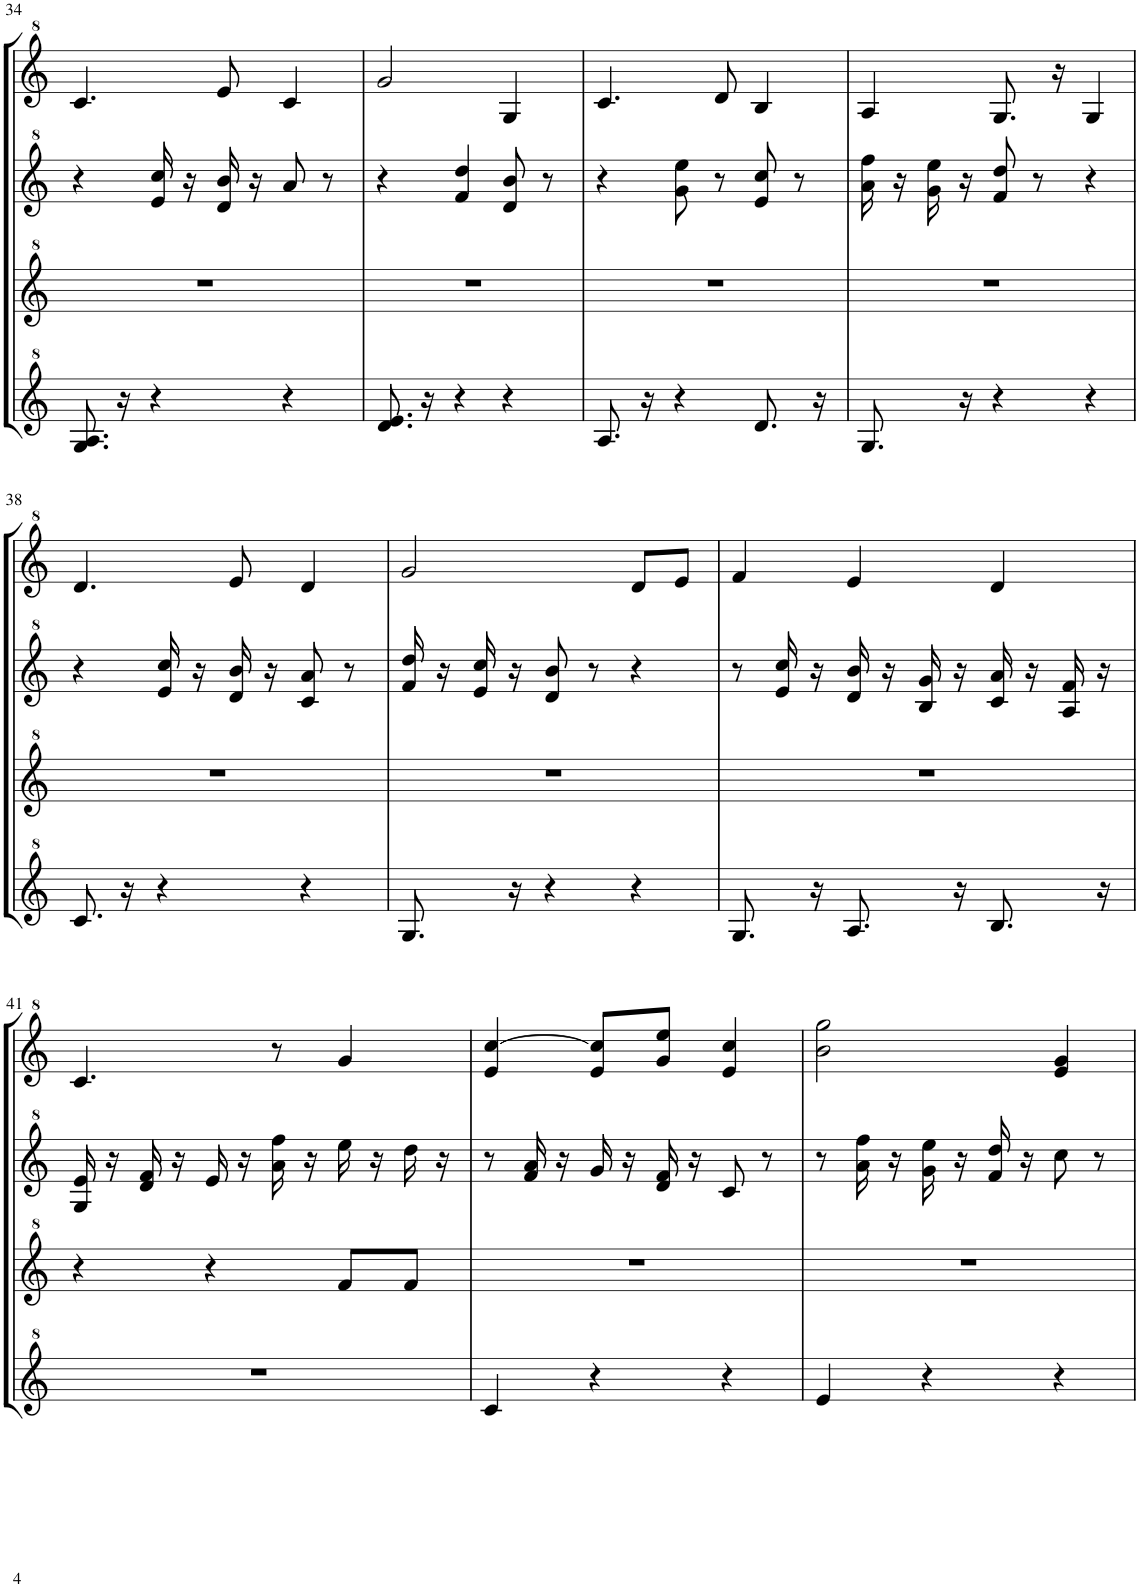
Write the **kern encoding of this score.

**kern	**kern	**kern	**kern
*part1	*part1	*part1	*part1
*staff4	*staff3	*staff2	*staff1
*I"Model III	*	*	*
!!LO:PB:g=z
*clefG^2	*clefG^2	*clefG^2	*clefG^2
*k[]	*k[]	*k[]	*k[]
*M3/4	*M3/4	*M3/4	*M3/4
=34	=34	=34	=34
8.g/ 8.a/	2.r	4r	4.cc/
16r	.	.	.
4r	.	16ee/ 16ccc/	.
.	.	16r	.
.	.	16dd/ 16bb/	8ee/
.	.	16r	.
4r	.	8aa/	4cc/
.	.	8r	.
=35	=35	=35	=35
8.dd/ 8.ee/	2.r	4r	2gg/
16r	.	.	.
4r	.	4ff/ 4ddd/	.
4r	.	8dd/ 8bb/	4g/
.	.	8r	.
=36	=36	=36	=36
8.a/	2.r	4r	4.cc/
16r	.	.	.
4r	.	8gg\ 8eee\	.
.	.	8r	8dd/
8.dd/	.	8ee/ 8ccc/	4b/
.	.	8r	.
16r	.	.	.
=37	=37	=37	=37
8.g/	2.r	16aa\ 16fff\	4a/
.	.	16r	.
.	.	16gg\ 16eee\	.
16r	.	16r	.
4r	.	8ff/ 8ddd/	8.g/
.	.	8r	.
.	.	.	16r
4r	.	4r	4g/
!!LO:LB:g=z
=38	=38	=38	=38
8.cc/	2.r	4r	4.dd/
16r	.	.	.
4r	.	16ee/ 16ccc/	.
.	.	16r	.
.	.	16dd/ 16bb/	8ee/
.	.	16r	.
4r	.	8cc/ 8aa/	4dd/
.	.	8r	.
=39	=39	=39	=39
8.g/	2.r	16ff/ 16ddd/	2gg/
.	.	16r	.
.	.	16ee/ 16ccc/	.
16r	.	16r	.
4r	.	8dd/ 8bb/	.
.	.	8r	.
4r	.	4r	8dd/L
.	.	.	8ee/J
=40	=40	=40	=40
8.g/	2.r	8r	4ff/
.	.	16ee/ 16ccc/	.
16r	.	16r	.
8.a/	.	16dd/ 16bb/	4ee/
.	.	16r	.
.	.	16b/ 16gg/	.
16r	.	16r	.
8.b/	.	16cc/ 16aa/	4dd/
.	.	16r	.
.	.	16a/ 16ff/	.
16r	.	16r	.
!!LO:LB:g=z
=41	=41	=41	=41
2.r	4r	16g/ 16ee/	4.cc/
.	.	16r	.
.	.	16dd/ 16ff/	.
.	.	16r	.
.	4r	16ee/	.
.	.	16r	.
.	.	16aa\ 16fff\	8r
.	.	16r	.
.	8ff/L	16eee\	4gg/
.	.	16r	.
.	8ff/J	16ddd\	.
.	.	16r	.
=42	=42	=42	=42
4cc/	2.r	8r	4ee/ [4ccc/
.	.	16ff/ 16aa/	.
.	.	16r	.
4r	.	16gg/	8ee/ 8ccc/]L
.	.	16r	.
.	.	16dd/ 16ff/	8gg/ 8eee/J
.	.	16r	.
4r	.	8cc/	4ee/ 4ccc/
.	.	8r	.
=43	=43	=43	=43
4ee/	2.r	8r	2bb\ 2ggg\
.	.	16aa\ 16fff\	.
.	.	16r	.
4r	.	16gg\ 16eee\	.
.	.	16r	.
.	.	16ff/ 16ddd/	.
.	.	16r	.
4r	.	8ccc\	4ee/ 4gg/
.	.	8r	.
=	=	=	=
*-	*-	*-	*-
